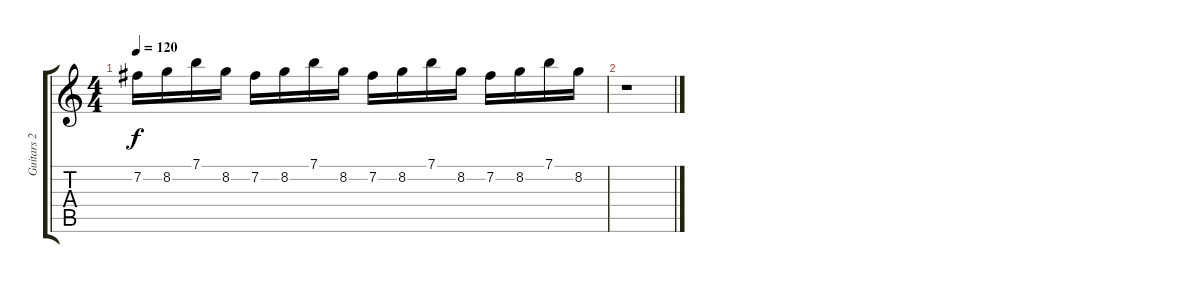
\track ("Guitars 2" "Guitars 2") {instrument electricguitarmuted}
\staff {score tabs}
\tuning (E4 B3 G3 D3 A2 E2) {hide}
\ts (4 4)
\tempo 120
\clef g2
\ks c
7.2.16{dy f} 8.2.16 7.1.16 8.2.16 7.2.16 8.2.16 7.1.16 8.2.16 7.2.16 8.2.16 7.1.16 8.2.16 7.2.16 8.2.16 7.1.16 8.2.16 |
r.1
